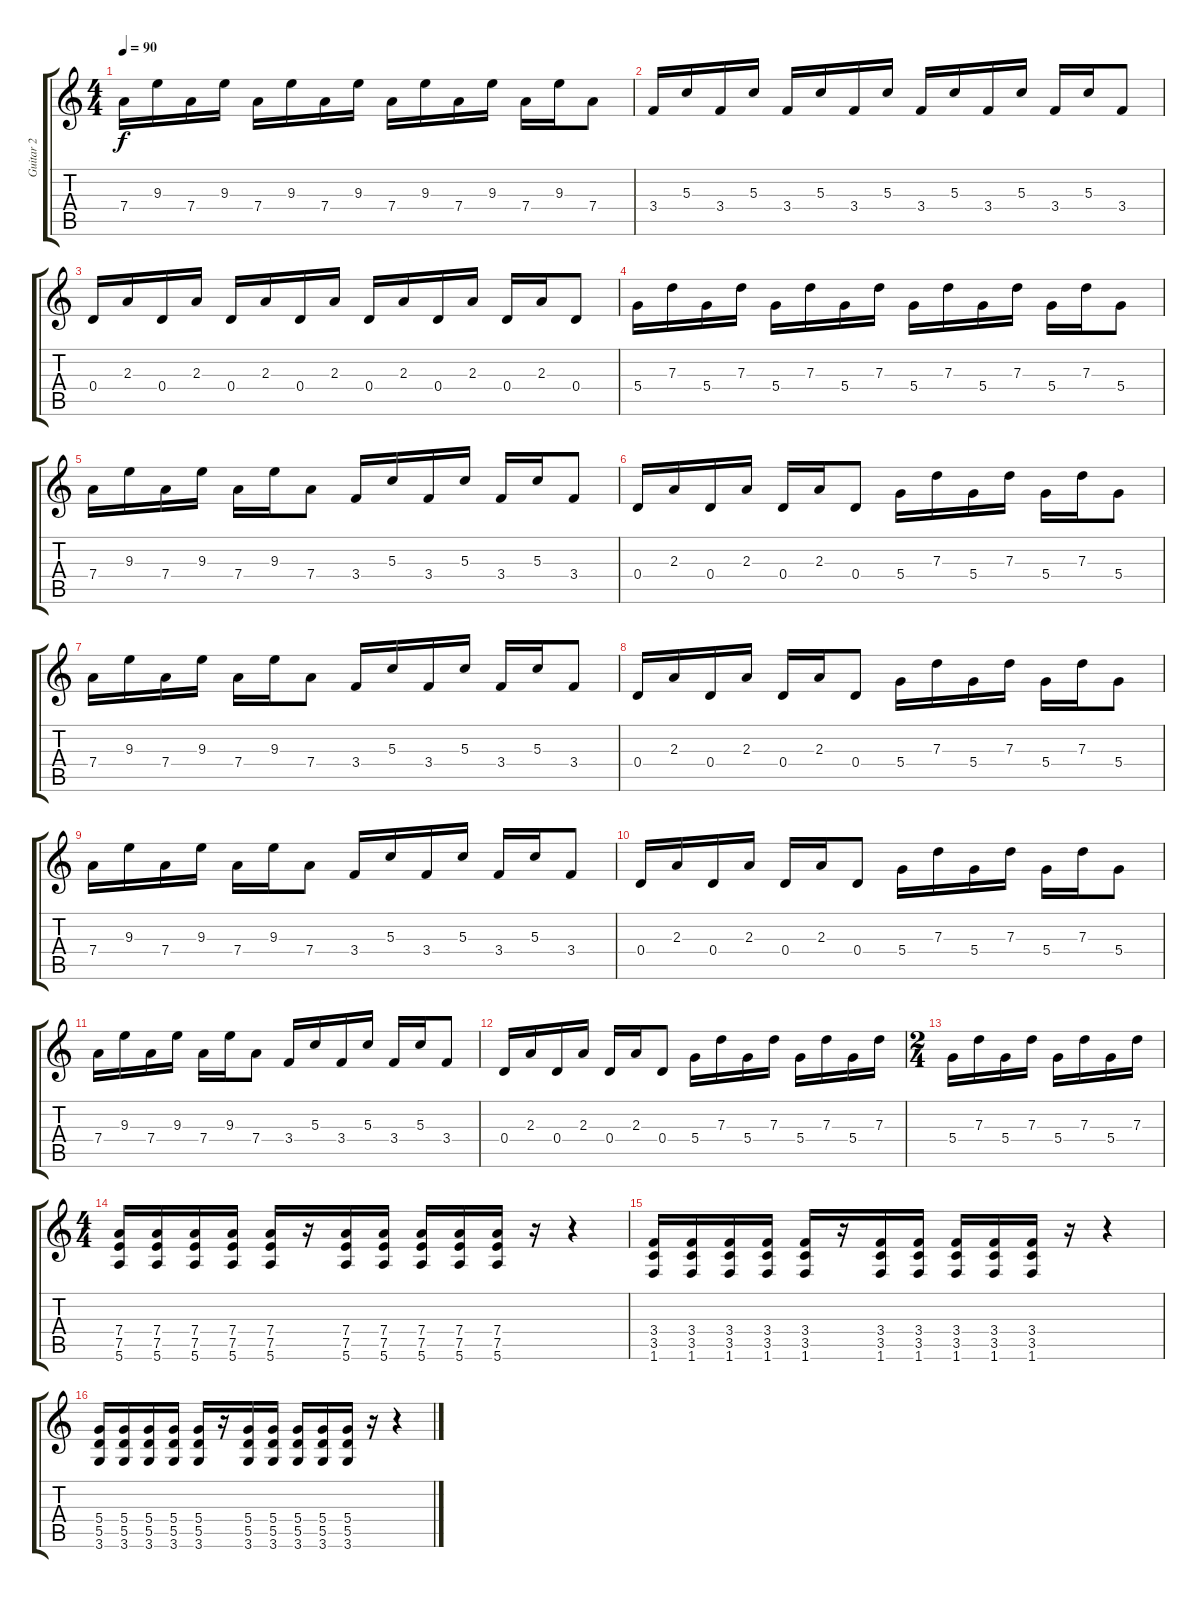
\track ("Guitar 2" "Guitar 2") {instrument acousticguitarnylon}
\staff {score tabs}
\tuning (E4 B3 G3 D3 A2 E2) {hide}
\ts (4 4)
\tempo 90
\clef g2
\ks c
7.4.16{dy f} 9.3.16 7.4.16 9.3.16 7.4.16 9.3.16 7.4.16 9.3.16 7.4.16 9.3.16 7.4.16 9.3.16 7.4.16 9.3.16 7.4.8 |
3.4.16 5.3.16 3.4.16 5.3.16 3.4.16 5.3.16 3.4.16 5.3.16 3.4.16 5.3.16 3.4.16 5.3.16 3.4.16 5.3.16 3.4.8 |
0.4.16 2.3.16 0.4.16 2.3.16 0.4.16 2.3.16 0.4.16 2.3.16 0.4.16 2.3.16 0.4.16 2.3.16 0.4.16 2.3.16 0.4.8 |
5.4.16 7.3.16 5.4.16 7.3.16 5.4.16 7.3.16 5.4.16 7.3.16 5.4.16 7.3.16 5.4.16 7.3.16 5.4.16 7.3.16 5.4.8 |
7.4.16 9.3.16 7.4.16 9.3.16 7.4.16 9.3.16 7.4.8 3.4.16 5.3.16 3.4.16 5.3.16 3.4.16 5.3.16 3.4.8 |
0.4.16 2.3.16 0.4.16 2.3.16 0.4.16 2.3.16 0.4.8 5.4.16 7.3.16 5.4.16 7.3.16 5.4.16 7.3.16 5.4.8 |
7.4.16 9.3.16 7.4.16 9.3.16 7.4.16 9.3.16 7.4.8 3.4.16 5.3.16 3.4.16 5.3.16 3.4.16 5.3.16 3.4.8 |
0.4.16 2.3.16 0.4.16 2.3.16 0.4.16 2.3.16 0.4.8 5.4.16 7.3.16 5.4.16 7.3.16 5.4.16 7.3.16 5.4.8 |
7.4.16 9.3.16 7.4.16 9.3.16 7.4.16 9.3.16 7.4.8 3.4.16 5.3.16 3.4.16 5.3.16 3.4.16 5.3.16 3.4.8 |
0.4.16 2.3.16 0.4.16 2.3.16 0.4.16 2.3.16 0.4.8 5.4.16 7.3.16 5.4.16 7.3.16 5.4.16 7.3.16 5.4.8 |
7.4.16 9.3.16 7.4.16 9.3.16 7.4.16 9.3.16 7.4.8 3.4.16 5.3.16 3.4.16 5.3.16 3.4.16 5.3.16 3.4.8 |
0.4.16 2.3.16 0.4.16 2.3.16 0.4.16 2.3.16 0.4.8 5.4.16 7.3.16 5.4.16 7.3.16 5.4.16 7.3.16 5.4.16 7.3.16 |
\ts (2 4)
5.4.16 7.3.16 5.4.16 7.3.16 5.4.16 7.3.16 5.4.16 7.3.16 |
\ts (4 4)
(7.4 7.5 5.6).16{instrument distortionguitar} (7.4 7.5 5.6).16 (7.4 7.5 5.6).16 (7.4 7.5 5.6).16 (7.4 7.5 5.6).16 r.16 (7.4 7.5 5.6).16 (7.4 7.5 5.6).16 (7.4 7.5 5.6).16 (7.4 7.5 5.6).16 (7.4 7.5 5.6).16 r.16 r.4 |
(3.4 3.5 1.6).16 (3.4 3.5 1.6).16 (3.4 3.5 1.6).16 (3.4 3.5 1.6).16 (3.4 3.5 1.6).16 r.16 (3.4 3.5 1.6).16 (3.4 3.5 1.6).16 (3.4 3.5 1.6).16 (3.4 3.5 1.6).16 (3.4 3.5 1.6).16 r.16 r.4 |
(5.4 5.5 3.6).16 (5.4 5.5 3.6).16 (5.4 5.5 3.6).16 (5.4 5.5 3.6).16 (5.4 5.5 3.6).16 r.16 (5.4 5.5 3.6).16 (5.4 5.5 3.6).16 (5.4 5.5 3.6).16 (5.4 5.5 3.6).16 (5.4 5.5 3.6).16 r.16 r.4
